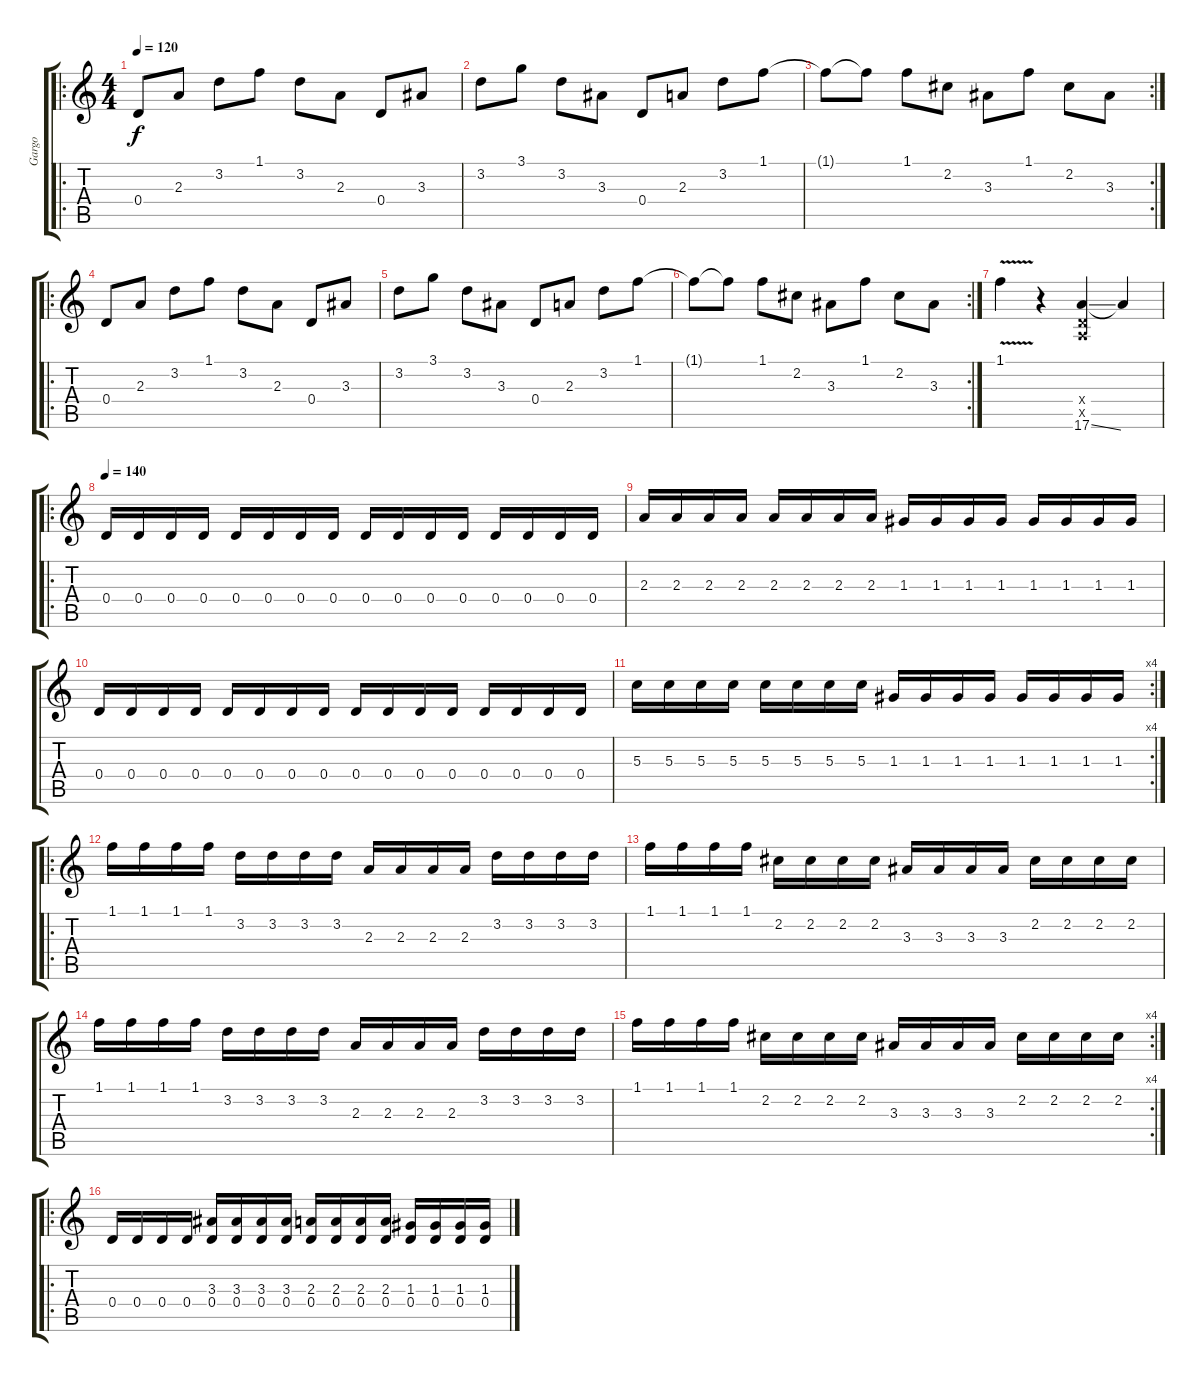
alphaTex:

\track ("Gargo" "Gargo") {instrument distortionguitar}
\staff {score tabs}
\tuning (E4 B3 G3 D3 A2 E2) {hide}
\ro
\ts (4 4)
\tempo 120
\clef g2
\ks c
0.4.8{dy f instrument stringensemble1} 2.3.8 3.2.8 1.1.8 3.2.8 2.3.8 0.4.8 3.3.8 |
3.2.8 3.1.8 3.2.8 3.3.8 0.4.8 2.3.8 3.2.8 1.1.8 |
\rc 2
1.1{t}.8 1.1{t}.8 1.1.8 2.2.8 3.3.8 1.1.8 2.2.8 3.3.8 |
\ro
0.4.8 2.3.8 3.2.8 1.1.8 3.2.8 2.3.8 0.4.8 3.3.8 |
3.2.8 3.1.8 3.2.8 3.3.8 0.4.8 2.3.8 3.2.8 1.1.8 |
\rc 2
1.1{t}.8 1.1{t}.8 1.1.8 2.2.8 3.3.8 1.1.8 2.2.8 3.3.8 |
1.1{v}.4 r.4 (0.4{x} 0.5{x} 17.6{ss}).4 17.6{t}.4 |
\ro
\tempo 140
0.4.16{instrument distortionguitar} 0.4.16 0.4.16 0.4.16 0.4.16 0.4.16 0.4.16 0.4.16 0.4.16 0.4.16 0.4.16 0.4.16 0.4.16 0.4.16 0.4.16 0.4.16 |
2.3.16 2.3.16 2.3.16 2.3.16 2.3.16 2.3.16 2.3.16 2.3.16 1.3.16 1.3.16 1.3.16 1.3.16 1.3.16 1.3.16 1.3.16 1.3.16 |
0.4.16 0.4.16 0.4.16 0.4.16 0.4.16 0.4.16 0.4.16 0.4.16 0.4.16 0.4.16 0.4.16 0.4.16 0.4.16 0.4.16 0.4.16 0.4.16 |
\rc 4
5.3.16 5.3.16 5.3.16 5.3.16 5.3.16 5.3.16 5.3.16 5.3.16 1.3.16 1.3.16 1.3.16 1.3.16 1.3.16 1.3.16 1.3.16 1.3.16 |
\ro
1.1.16 1.1.16 1.1.16 1.1.16 3.2.16 3.2.16 3.2.16 3.2.16 2.3.16 2.3.16 2.3.16 2.3.16 3.2.16 3.2.16 3.2.16 3.2.16 |
1.1.16 1.1.16 1.1.16 1.1.16 2.2.16 2.2.16 2.2.16 2.2.16 3.3.16 3.3.16 3.3.16 3.3.16 2.2.16 2.2.16 2.2.16 2.2.16 |
1.1.16 1.1.16 1.1.16 1.1.16 3.2.16 3.2.16 3.2.16 3.2.16 2.3.16 2.3.16 2.3.16 2.3.16 3.2.16 3.2.16 3.2.16 3.2.16 |
\rc 4
1.1.16 1.1.16 1.1.16 1.1.16 2.2.16 2.2.16 2.2.16 2.2.16 3.3.16 3.3.16 3.3.16 3.3.16 2.2.16 2.2.16 2.2.16 2.2.16 |
\ro
0.4.16 0.4.16 0.4.16 0.4.16 (3.3 0.4).16 (3.3 0.4).16 (3.3 0.4).16 (3.3 0.4).16 (2.3 0.4).16 (2.3 0.4).16 (2.3 0.4).16 (2.3 0.4).16 (1.3 0.4).16 (1.3 0.4).16 (1.3 0.4).16 (1.3 0.4).16
